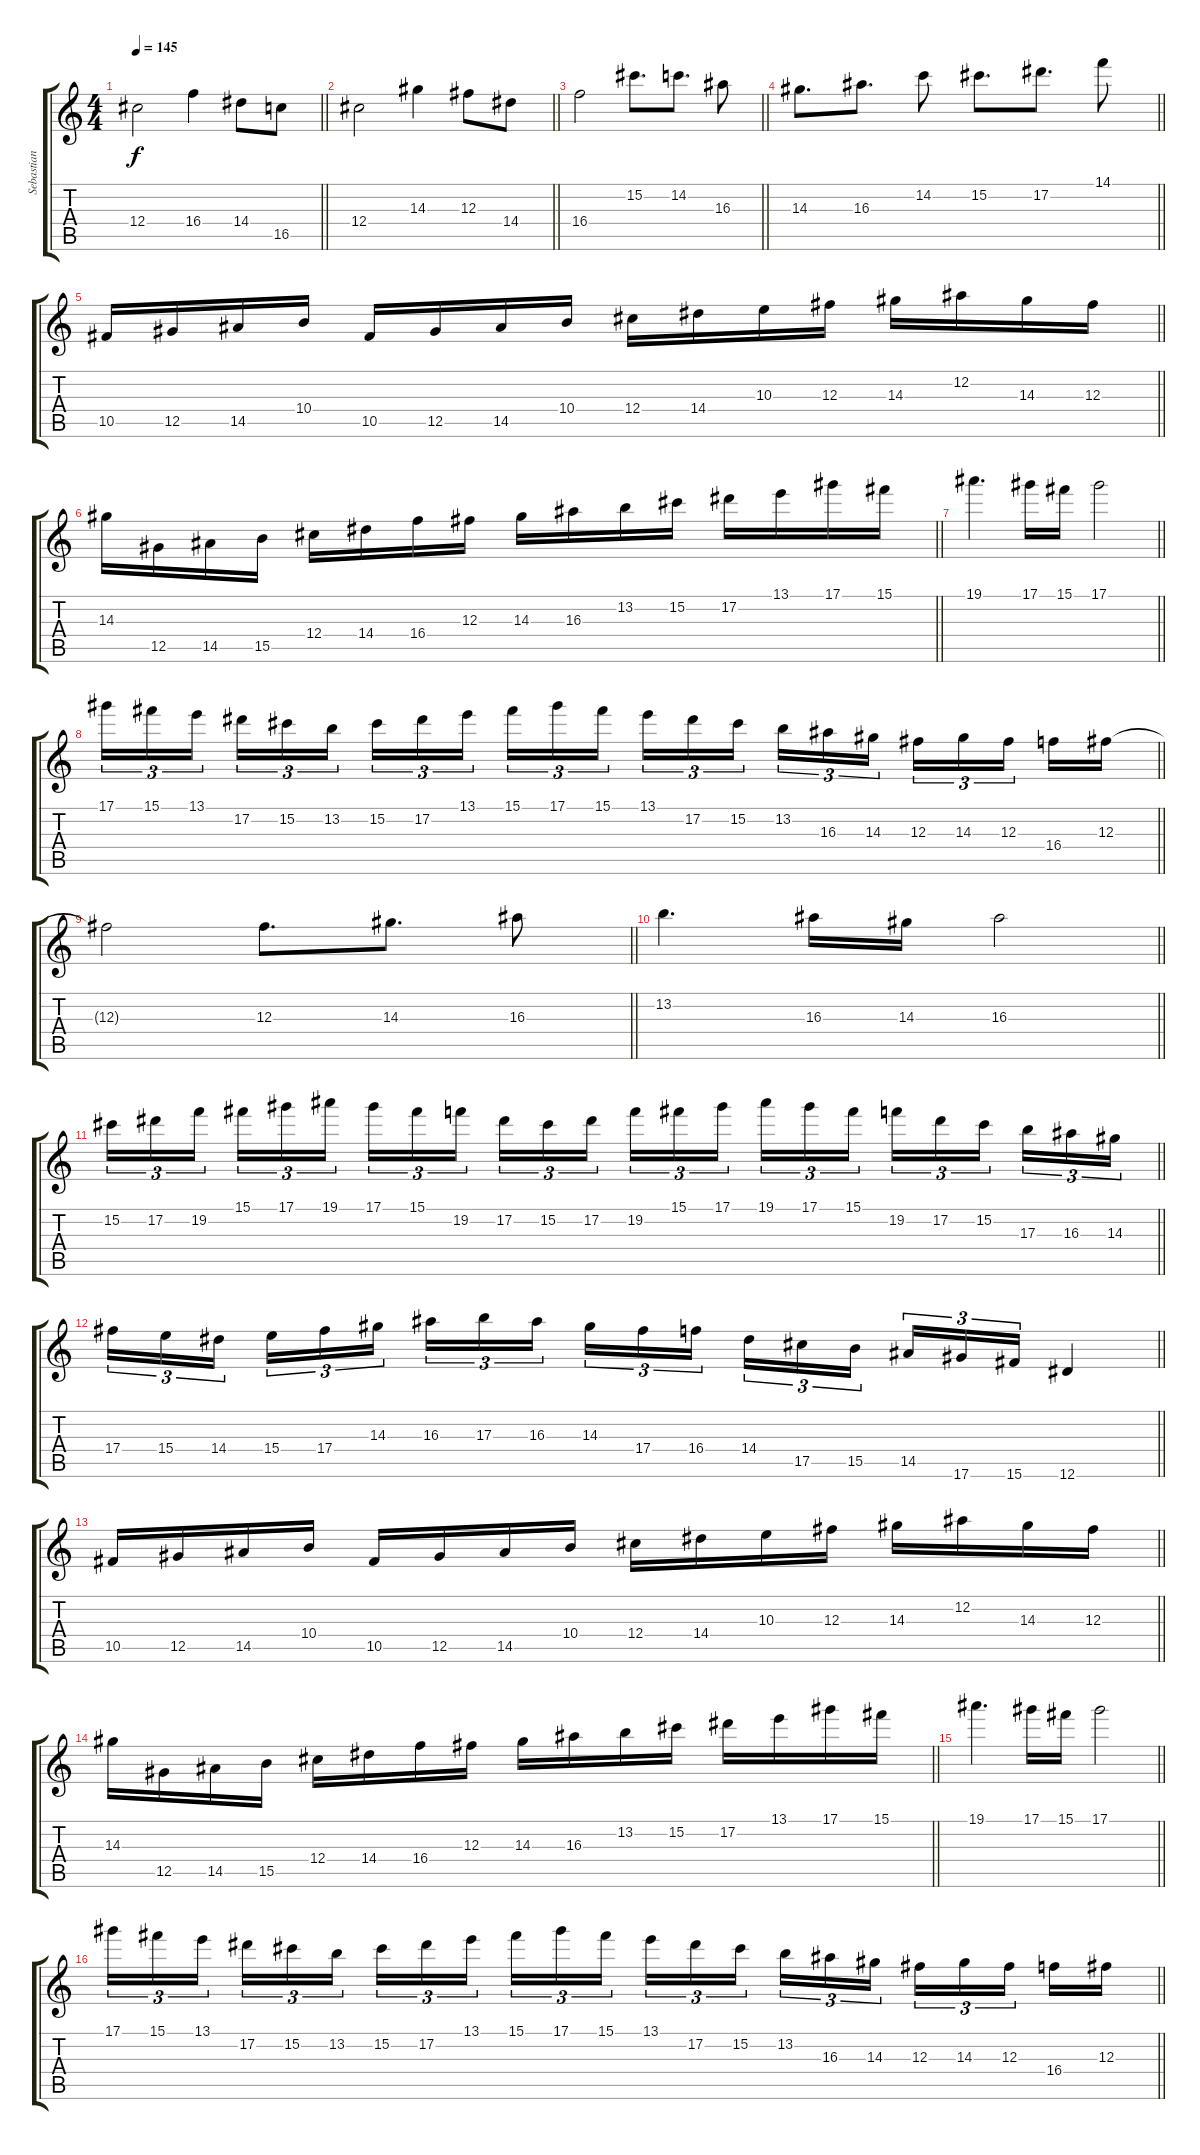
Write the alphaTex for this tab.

\track ("Sebastian" "Sebastian") {instrument distortionguitar}
\staff {score tabs}
\tuning (Eb4 Bb3 Gb3 Db3 Ab2 Eb2) {hide}
\ts (4 4)
\tempo 145
\clef g2
\barLineRight lightlight
\ks c
12.4.2{dy f} 16.4.4 14.4.8 16.5.8 |
\barLineRight lightlight
12.4.2 14.3.4 12.3.8 14.4.8 |
\barLineRight lightlight
16.4.2 15.2.8{d} 14.2.8{d} 16.3.8 |
\barLineRight lightlight
14.3.8{d} 16.3.8{d} 14.2.8 15.2.8{d} 17.2.8{d} 14.1.8 |
\section ("" "")
\barLineRight lightlight
10.5.16 12.5.16 14.5.16 10.4.16 10.5.16 12.5.16 14.5.16 10.4.16 12.4.16 14.4.16 10.3.16 12.3.16 14.3.16 12.2.16 14.3.16 12.3.16 |
\barLineRight lightlight
14.3.16 12.5.16 14.5.16 15.5.16 12.4.16 14.4.16 16.4.16 12.3.16 14.3.16 16.3.16 13.2.16 15.2.16 17.2.16 13.1.16 17.1.16 15.1.16 |
\barLineRight lightlight
19.1.4{d} 17.1.16 15.1.16 17.1.2 |
\barLineRight lightlight
17.1.16{tu (3 2)} 15.1.16{tu (3 2)} 13.1.16{tu (3 2) beam splitsecondary} 17.2.16{tu (3 2)} 15.2.16{tu (3 2)} 13.2.16{tu (3 2)} 15.2.16{tu (3 2)} 17.2.16{tu (3 2)} 13.1.16{tu (3 2) beam splitsecondary} 15.1.16{tu (3 2)} 17.1.16{tu (3 2)} 15.1.16{tu (3 2)} 13.1.16{tu (3 2)} 17.2.16{tu (3 2)} 15.2.16{tu (3 2) beam splitsecondary} 13.2.16{tu (3 2)} 16.3.16{tu (3 2)} 14.3.16{tu (3 2)} 12.3.16{tu (3 2)} 14.3.16{tu (3 2)} 12.3.16{tu (3 2) beam splitsecondary} 16.4.16 12.3.16 |
\barLineRight lightlight
12.3{t}.2 12.3.8{d} 14.3.8{d} 16.3.8 |
\barLineRight lightlight
13.2.4{d} 16.3.16 14.3.16 16.3.2 |
\barLineRight lightlight
15.2.16{tu (3 2)} 17.2.16{tu (3 2)} 19.2.16{tu (3 2) beam splitsecondary} 15.1.16{tu (3 2)} 17.1.16{tu (3 2)} 19.1.16{tu (3 2)} 17.1.16{tu (3 2)} 15.1.16{tu (3 2)} 19.2.16{tu (3 2) beam splitsecondary} 17.2.16{tu (3 2)} 15.2.16{tu (3 2)} 17.2.16{tu (3 2)} 19.2.16{tu (3 2)} 15.1.16{tu (3 2)} 17.1.16{tu (3 2) beam splitsecondary} 19.1.16{tu (3 2)} 17.1.16{tu (3 2)} 15.1.16{tu (3 2)} 19.2.16{tu (3 2)} 17.2.16{tu (3 2)} 15.2.16{tu (3 2) beam splitsecondary} 17.3.16{tu (3 2)} 16.3.16{tu (3 2)} 14.3.16{tu (3 2)} |
\barLineRight lightlight
17.4.16{tu (3 2)} 15.4.16{tu (3 2)} 14.4.16{tu (3 2) beam splitsecondary} 15.4.16{tu (3 2)} 17.4.16{tu (3 2)} 14.3.16{tu (3 2)} 16.3.16{tu (3 2)} 17.3.16{tu (3 2)} 16.3.16{tu (3 2) beam splitsecondary} 14.3.16{tu (3 2)} 17.4.16{tu (3 2)} 16.4.16{tu (3 2)} 14.4.16{tu (3 2)} 17.5.16{tu (3 2)} 15.5.16{tu (3 2) beam splitsecondary} 14.5.16{tu (3 2)} 17.6.16{tu (3 2)} 15.6.16{tu (3 2)} 12.6.4 |
\barLineRight lightlight
10.5.16 12.5.16 14.5.16 10.4.16 10.5.16 12.5.16 14.5.16 10.4.16 12.4.16 14.4.16 10.3.16 12.3.16 14.3.16 12.2.16 14.3.16 12.3.16 |
\barLineRight lightlight
14.3.16 12.5.16 14.5.16 15.5.16 12.4.16 14.4.16 16.4.16 12.3.16 14.3.16 16.3.16 13.2.16 15.2.16 17.2.16 13.1.16 17.1.16 15.1.16 |
\barLineRight lightlight
19.1.4{d} 17.1.16 15.1.16 17.1.2 |
\barLineRight lightlight
17.1.16{tu (3 2)} 15.1.16{tu (3 2)} 13.1.16{tu (3 2) beam splitsecondary} 17.2.16{tu (3 2)} 15.2.16{tu (3 2)} 13.2.16{tu (3 2)} 15.2.16{tu (3 2)} 17.2.16{tu (3 2)} 13.1.16{tu (3 2) beam splitsecondary} 15.1.16{tu (3 2)} 17.1.16{tu (3 2)} 15.1.16{tu (3 2)} 13.1.16{tu (3 2)} 17.2.16{tu (3 2)} 15.2.16{tu (3 2) beam splitsecondary} 13.2.16{tu (3 2)} 16.3.16{tu (3 2)} 14.3.16{tu (3 2)} 12.3.16{tu (3 2)} 14.3.16{tu (3 2)} 12.3.16{tu (3 2) beam splitsecondary} 16.4.16 12.3.16
